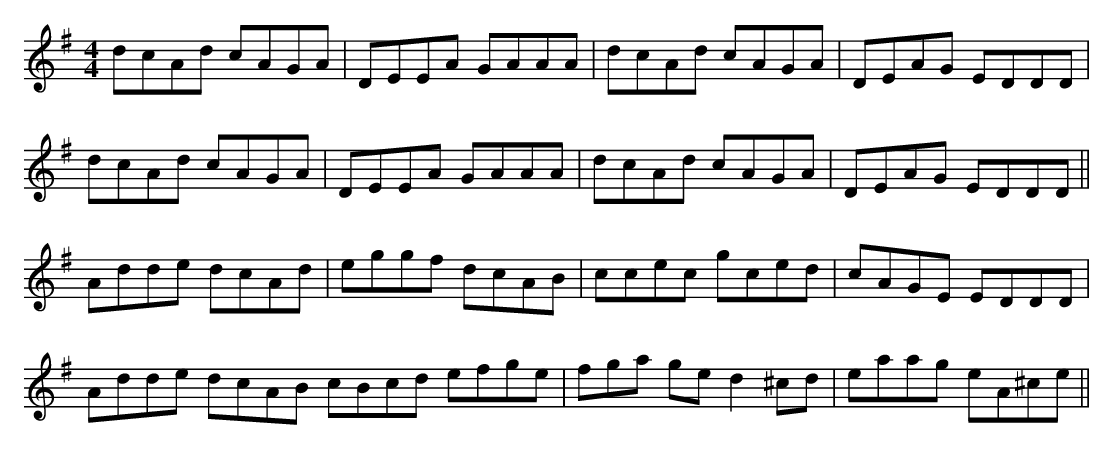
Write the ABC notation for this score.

X:1
M:4/4
K:Dmix
dcAd cAGA| DEEA GAAA| dcAd cAGA| DEAG EDDD|
dcAd cAGA| DEEA GAAA|dcAd cAGA| DEAG EDDD||
Adde dcAd| eggf dcAB| ccec gced| cAGE EDDD|
Adde dcAB cBcd efge| fga ge d2^cd| eaag eA^ce||
